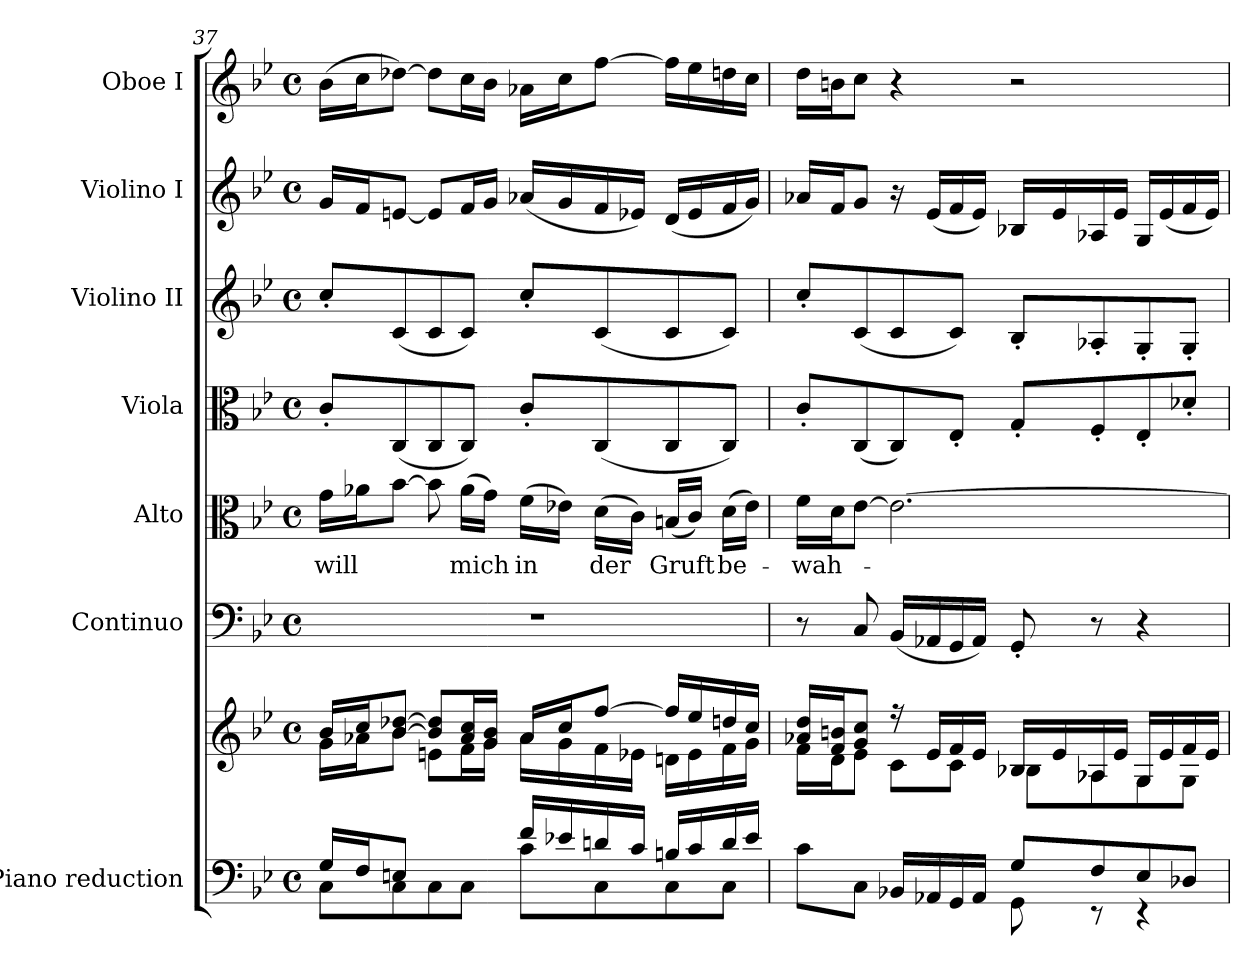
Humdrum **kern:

**kern	**kern	**kern	**kern	**text	**kern	**kern	**kern	**kern
*part7	*part7	*part6	*part5	*part5	*part4	*part3	*part2	*part1
*staff8	*staff7	*staff6	*staff5	*staff5	*staff4	*staff3	*staff2	*staff1
*I"Piano reduction	*	*I"Continuo	*I"Alto	*	*I"Viola	*I"Violino II	*I"Violino I	*I"Oboe I
*I'Pno	*	*	*	*	*I'Vla	*I'Vln	*I'Vln	*I'Ob
*clefF4	*clefG2	*clefF4	*clefC3	*	*clefC3	*clefG2	*clefG2	*clefG2
*k[b-e-]	*k[b-e-]	*k[b-e-]	*k[b-e-]	*	*k[b-e-]	*k[b-e-]	*k[b-e-]	*k[b-e-]
*M4/4	*M4/4	*M4/4	*M4/4	*	*M4/4	*M4/4	*M4/4	*M4/4
*met(c)	*met(c)	*met(c)	*met(c)	*	*met(c)	*met(c)	*met(c)	*met(c)
=37	=37	=37	=37	=37	=37	=37	=37	=37
*^	*^	*	*	*	*	*	*	*
!	!	!	!	!	!	!LO:LY:b	!	!	!	!
16G/LL	8C\L	16b-/LL	16g\LL	1r	16g\LL	will	8c'/L	8cc'/L	16g/LL	(16b-\LL
16F/J	.	16cc/J	16a-X\J	.	16a-X\J	.	.	.	16f/J	16cc\J
8En/J	8C\	[8b-/ [8dd-X/J	8b-\J	.	[8b-\J	.	(8C/	(8c/	[8en/J	[8dd-X\J)
4ryy	8C\	8b-/] 8dd-/]L	8en\L	.	8b-\]	.	8C/	8c/	8e/L]	8dd-\L]
!	!	!	!	!	!	!LO:LY:b	!	!	!	!
.	8C\J	16a-/ 16cc/L	16f\L	.	(16a-\LL	mich	8C/J)	8c/J)	16f/L	16cc\L
.	.	16g/ 16b-/JJ	16g\JJ	.	16g\JJ)	.	.	.	16g/JJ	16b-\JJ
!	!	!	!	!	!	!LO:LY:b	!	!	!	!
16f/LL	8c\L	16a-/LL	16a-\LL	.	(16f\LL	in	8c'/L	8cc'/L	(16a-X/LL	16a-X\LL
16e-X/	.	16cc/J	16g\	.	16e-X\JJ)	.	.	.	16g/	16cc\J
!	!	!	!	!	!	!LO:LY:b	!	!	!	!
16dn/	8C\	[8ff/J	16f\	.	(16d\LL	der	(8C/	(8c/	16f/	[8ff\J
16c/JJ	.	.	16e-X\JJ	.	16c\JJ)	.	.	.	16e-X/JJ)	.
!	!	!	!	!	!	!LO:LY:b	!	!	!	!
16Bn/LL	8C\	16ff/LL]	16dn\LL	.	(16Bn/LL	Gruft	8C/	8c/	(16d/LL	16ff\LL]
16c/	.	16ee-/	16e-\	.	16c/JJ)	.	.	.	16e-/	16ee-\
!	!	!	!	!	!	!LO:LY:b	!	!	!	!
16d/	8C\J	16ddn/	16f\	.	(16d\LL	be-	8C/J)	8c/J)	16f/	16ddn\
16e-/JJ	.	16cc/JJ	16g\JJ	.	16e-\JJ)	.	.	.	16g/JJ)	16cc\JJ
!!LO:LB:g=z
=38	=38	=38	=38	=38	=38	=38	=38	=38	=38	=38
!	!	!	!	!	!	!LO:LY:b	!	!	!	!
2ryy	8c\L	16a-X/ 16dd/LL	16f\LL	8r	16f\LL	-wah-	8c'/L	8cc'/L	16a-X/LL	16dd\LL
.	.	16f/ 16bn/J	16d\J	.	16d\J	.	.	.	16f/J	16bn\J
.	8C\J	8g/ 8cc/J	8e-\J	8C/	[8e-\J	.	(8C/	(8c/	8g/J	8cc\J
.	16BB-X/LL	16r	8c\L	(16BB-/LL	2.e-\_	.	8C/)	8c/	16r	4r
.	16AA-X/	16e-/LL	.	16AA-X/	.	.	.	.	(16e-/LL	.
.	16GG/	16f/	8c\J	16GG/	.	.	8E-'/J	8c/J)	16f/	.
.	16AA-/JJ	16e-/JJ	.	16AA-/JJ)	.	.	.	.	16e-/JJ)	.
8G/L	8GG\	16B-X/LL	8B-\L	8GG'/	.	.	8G'/L	8B-'/L	16B-X/LL	2r
.	.	16e-/	.	.	.	.	.	.	16e-/	.
8F/	8r	16A-X/	8A-\	8r	.	.	8F'/	8A-X'/	16A-X/	.
.	.	16e-/JJ	.	.	.	.	.	.	16e-/JJ	.
8E-/	4r	16G/LL	8G\	4r	.	.	8E-'/	8G'/	16G/LL	.
.	.	16e-/	.	.	.	.	.	.	(16e-/	.
8D-X/J	.	16f/	8G\J	.	.	.	8d-X'/J	8G'/J	16f/	.
.	.	16e-/JJ	.	.	.	.	.	.	16e-/JJ)	.
*v	*v	*	*	*	*	*	*	*	*	*
*	*v	*v	*	*	*	*	*	*	*
=	=	=	=	=	=	=	=	=
*-	*-	*-	*-	*-	*-	*-	*-	*-
